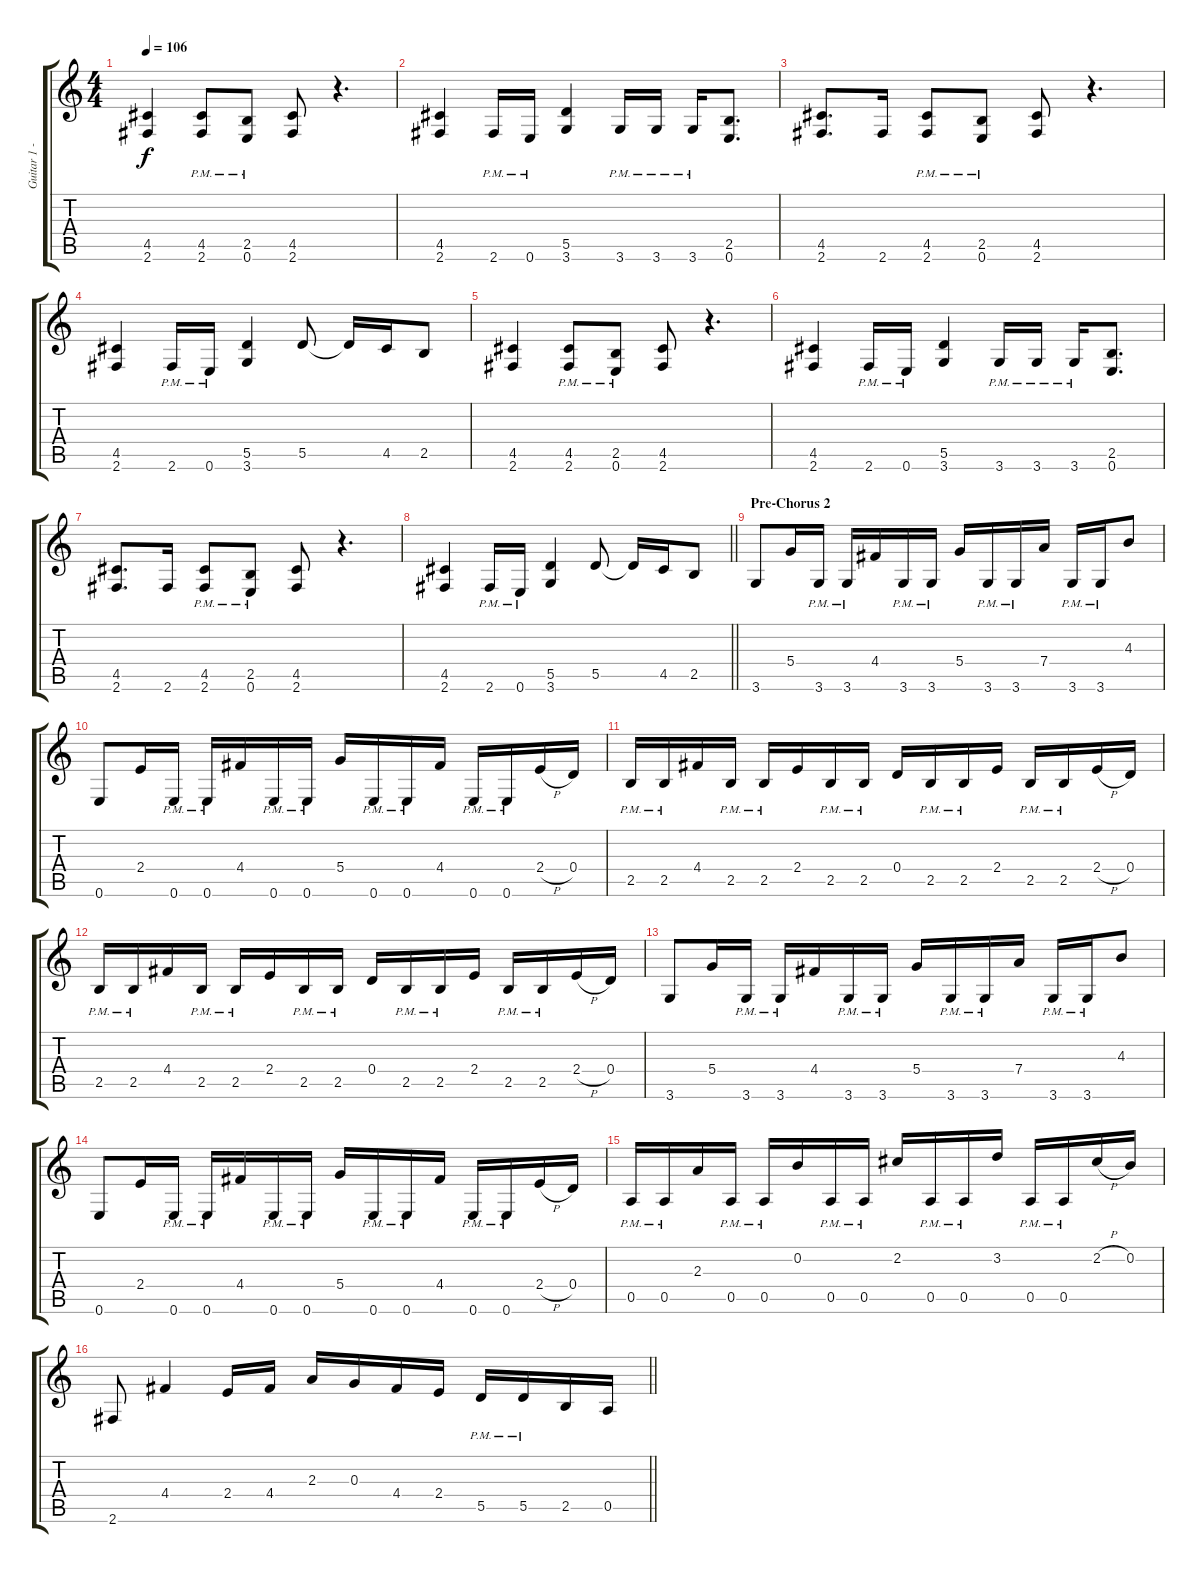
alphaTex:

\track ("Guitar 1 - Lead Guitar" "Guitar 1 -") {instrument distortionguitar}
\staff {score tabs}
\tuning (E4 B3 G3 D3 A2 E2) {hide}
\ts (4 4)
\tempo 106
\clef g2
\ks c
(4.5 2.6).4{dy f} (4.5{pm} 2.6{pm}).8 (2.5{pm} 0.6{pm}).8 (4.5 2.6).8 r.4{d} |
(4.5 2.6).4 2.6{pm}.16 0.6{pm}.16 (5.5 3.6).4 3.6{pm}.16 3.6{pm}.16 3.6{pm}.16 (2.5 0.6).8{d} |
(4.5 2.6).8{d} 2.6.16 (4.5{pm} 2.6{pm}).8 (2.5{pm} 0.6{pm}).8 (4.5 2.6).8 r.4{d} |
(4.5 2.6).4 2.6{pm}.16 0.6{pm}.16 (5.5 3.6).4 5.5.8 5.5{t}.16 4.5.16 2.5.8 |
(4.5 2.6).4 (4.5{pm} 2.6{pm}).8 (2.5{pm} 0.6{pm}).8 (4.5 2.6).8 r.4{d} |
(4.5 2.6).4 2.6{pm}.16 0.6{pm}.16 (5.5 3.6).4 3.6{pm}.16 3.6{pm}.16 3.6{pm}.16 (2.5 0.6).8{d} |
(4.5 2.6).8{d} 2.6.16 (4.5{pm} 2.6{pm}).8 (2.5{pm} 0.6{pm}).8 (4.5 2.6).8 r.4{d} |
\barLineRight lightlight
(4.5 2.6).4 2.6{pm}.16 0.6{pm}.16 (5.5 3.6).4 5.5.8 5.5{t}.16 4.5.16 2.5.8 |
\section ("" "Pre-Chorus 2")
3.6.8 5.4.16 3.6{pm}.16 3.6{pm}.16 4.4.16 3.6{pm}.16 3.6{pm}.16 5.4.16 3.6{pm}.16 3.6{pm}.16 7.4.16 3.6{pm}.16 3.6{pm}.16 4.3.8 |
0.6.8 2.4.16 0.6{pm}.16 0.6{pm}.16 4.4.16 0.6{pm}.16 0.6{pm}.16 5.4.16 0.6{pm}.16 0.6{pm}.16 4.4.16 0.6{pm}.16 0.6{pm}.16 2.4{h}.16 0.4.16 |
2.5{pm}.16 2.5{pm}.16 4.4.16 2.5{pm}.16 2.5{pm}.16 2.4.16 2.5{pm}.16 2.5{pm}.16 0.4.16 2.5{pm}.16 2.5{pm}.16 2.4.16 2.5{pm}.16 2.5{pm}.16 2.4{h}.16 0.4.16 |
2.5{pm}.16 2.5{pm}.16 4.4.16 2.5{pm}.16 2.5{pm}.16 2.4.16 2.5{pm}.16 2.5{pm}.16 0.4.16 2.5{pm}.16 2.5{pm}.16 2.4.16 2.5{pm}.16 2.5{pm}.16 2.4{h}.16 0.4.16 |
3.6.8 5.4.16 3.6{pm}.16 3.6{pm}.16 4.4.16 3.6{pm}.16 3.6{pm}.16 5.4.16 3.6{pm}.16 3.6{pm}.16 7.4.16 3.6{pm}.16 3.6{pm}.16 4.3.8 |
0.6.8 2.4.16 0.6{pm}.16 0.6{pm}.16 4.4.16 0.6{pm}.16 0.6{pm}.16 5.4.16 0.6{pm}.16 0.6{pm}.16 4.4.16 0.6{pm}.16 0.6{pm}.16 2.4{h}.16 0.4.16 |
0.5{pm}.16 0.5{pm}.16 2.3.16 0.5{pm}.16 0.5{pm}.16 0.2.16 0.5{pm}.16 0.5{pm}.16 2.2.16 0.5{pm}.16 0.5{pm}.16 3.2.16 0.5{pm}.16 0.5{pm}.16 2.2{h}.16 0.2.16 |
\barLineRight lightlight
2.6.8 4.4.4 2.4.16 4.4.16 2.3.16 0.3.16 4.4.16 2.4.16 5.5{pm}.16 5.5{pm}.16 2.5.16 0.5.16
